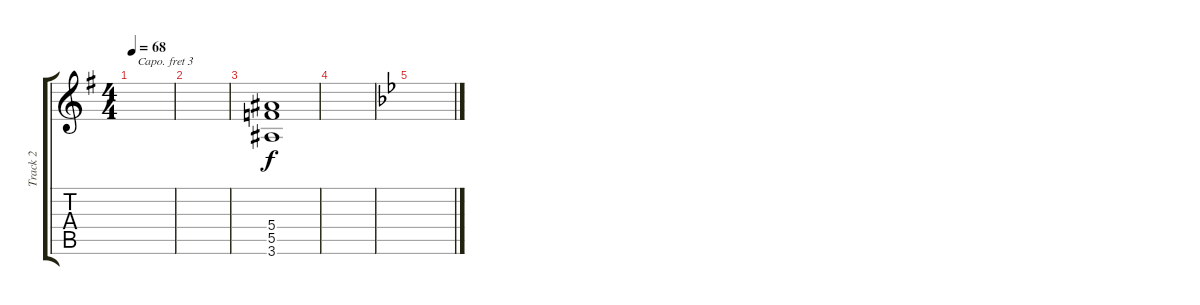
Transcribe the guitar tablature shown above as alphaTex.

\track ("Track 2" "Track 2") {mute instrument overdrivenguitar}
\staff {score tabs}
\capo 3
\tuning (E4 B3 G3 D3 A2 E2) {hide}
\ts (4 4)
\tempo 68
\clef g2
\ks g
|
|
(5.4 5.5 3.6).1 |
|
\ks gminor
